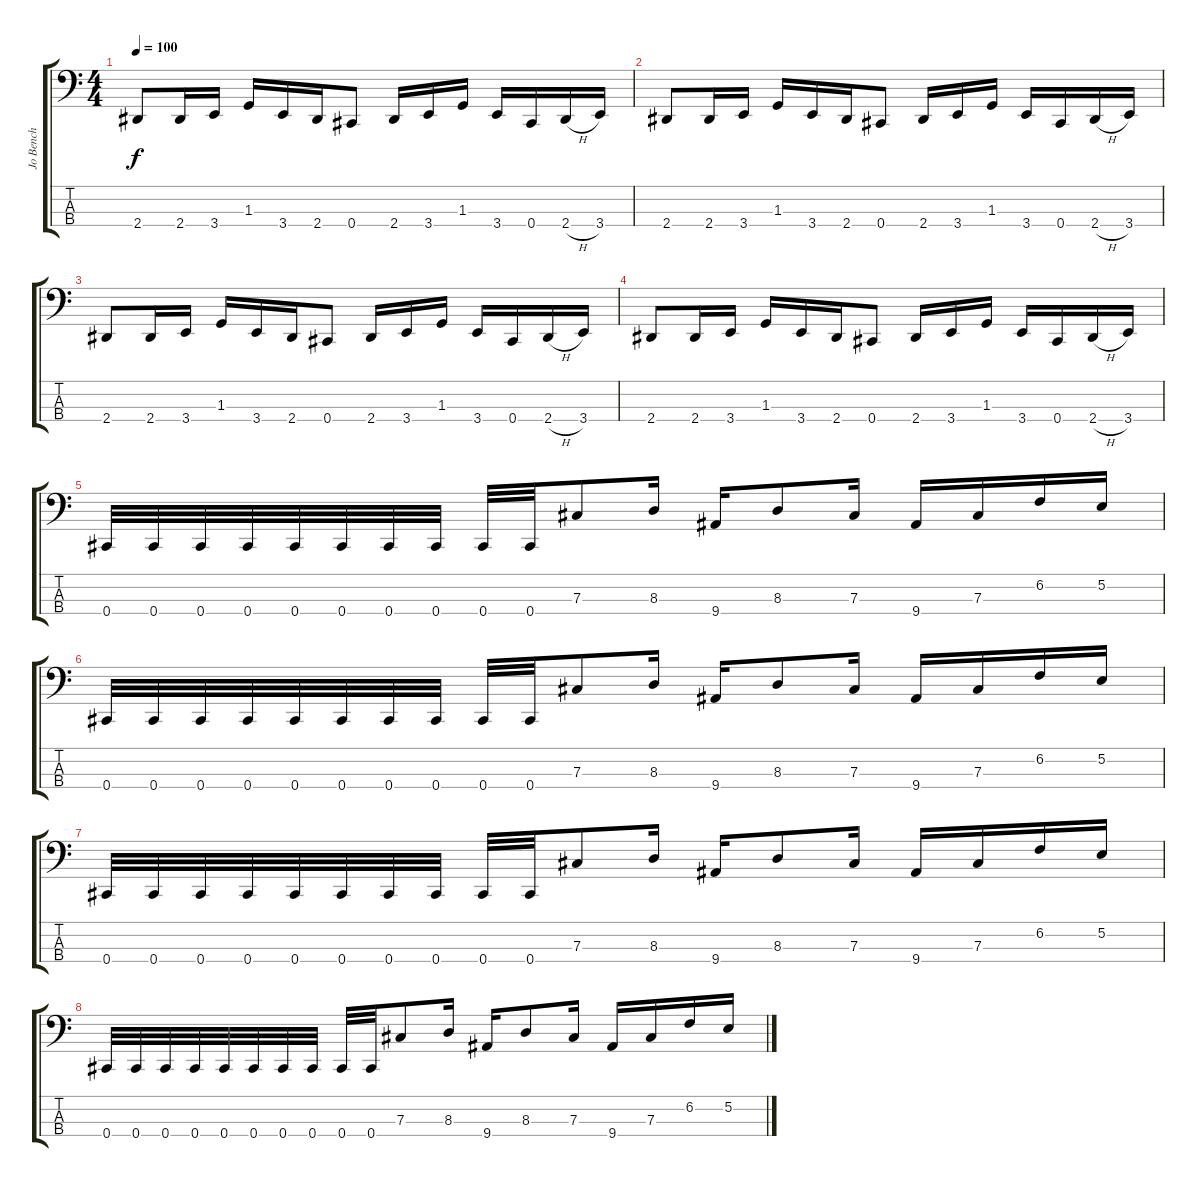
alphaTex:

\track ("Jo Bench" "Jo Bench") {instrument electricbassfinger}
\staff {score tabs}
\tuning (E2 B1 Gb1 Db1) {hide}
\ts (4 4)
\tempo 100
\clef f4
\ks c
2.4.8{dy f} 2.4.16 3.4.16 1.3.16 3.4.16 2.4.16 0.4.8 2.4.16 3.4.16 1.3.16 3.4.16 0.4.16 2.4{h}.16 3.4.16 |
2.4.8 2.4.16 3.4.16 1.3.16 3.4.16 2.4.16 0.4.8 2.4.16 3.4.16 1.3.16 3.4.16 0.4.16 2.4{h}.16 3.4.16 |
2.4.8 2.4.16 3.4.16 1.3.16 3.4.16 2.4.16 0.4.8 2.4.16 3.4.16 1.3.16 3.4.16 0.4.16 2.4{h}.16 3.4.16 |
2.4.8 2.4.16 3.4.16 1.3.16 3.4.16 2.4.16 0.4.8 2.4.16 3.4.16 1.3.16 3.4.16 0.4.16 2.4{h}.16 3.4.16 |
0.4.32 0.4.32 0.4.32 0.4.32 0.4.32 0.4.32 0.4.32 0.4.32 0.4.32 0.4.32 7.3.8 8.3.16 9.4.16 8.3.8 7.3.16 9.4.16 7.3.16 6.2.16 5.2.16 |
0.4.32 0.4.32 0.4.32 0.4.32 0.4.32 0.4.32 0.4.32 0.4.32 0.4.32 0.4.32 7.3.8 8.3.16 9.4.16 8.3.8 7.3.16 9.4.16 7.3.16 6.2.16 5.2.16 |
0.4.32 0.4.32 0.4.32 0.4.32 0.4.32 0.4.32 0.4.32 0.4.32 0.4.32 0.4.32 7.3.8 8.3.16 9.4.16 8.3.8 7.3.16 9.4.16 7.3.16 6.2.16 5.2.16 |
0.4.32 0.4.32 0.4.32 0.4.32 0.4.32 0.4.32 0.4.32 0.4.32 0.4.32 0.4.32 7.3.8 8.3.16 9.4.16 8.3.8 7.3.16 9.4.16 7.3.16 6.2.16 5.2.16
